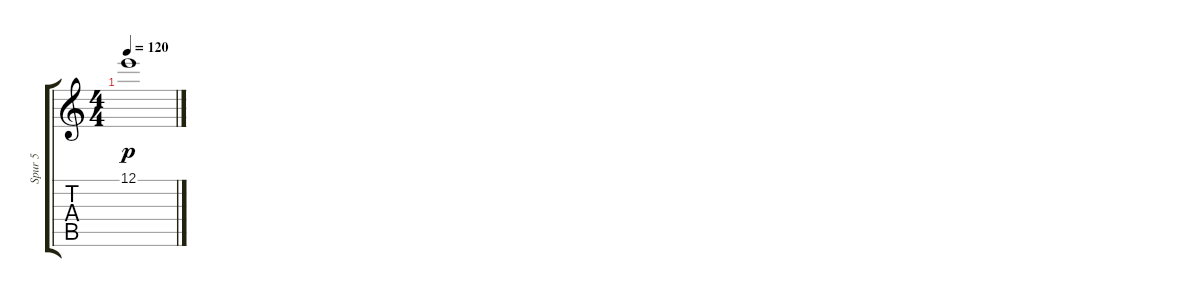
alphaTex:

\track ("Spur 5" "Spur 5") {instrument acousticguitarsteel}
\staff {score tabs}
\tuning (E4 B3 G3 D3 A2 E2) {hide}
\ts (4 4)
\tempo 120
\clef g2
\ks c
12.1.1{dy p}
